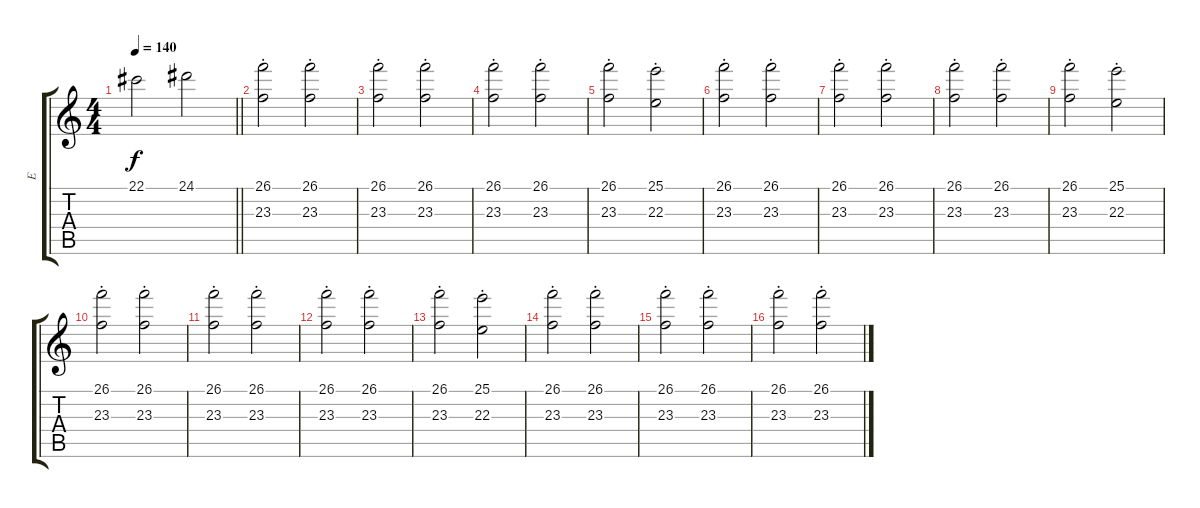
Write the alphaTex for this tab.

\track ("E" "E") {instrument violin}
\staff {score tabs}
\tuning (Eb4 Bb3 Gb3 Db3 Ab2 Db2) {hide}
\ts (4 4)
\tempo 140
\clef g2
\barLineRight lightlight
\ks c
22.1.2{dy f} 24.1.2 |
(26.1{st} 23.3{st}).2 (26.1{st} 23.3{st}).2 |
(26.1{st} 23.3{st}).2 (26.1{st} 23.3{st}).2 |
(26.1{st} 23.3{st}).2 (26.1{st} 23.3{st}).2 |
(26.1{st} 23.3{st}).2 (25.1{st} 22.3{st}).2 |
(26.1{st} 23.3{st}).2 (26.1{st} 23.3{st}).2 |
(26.1{st} 23.3{st}).2 (26.1{st} 23.3{st}).2 |
(26.1{st} 23.3{st}).2 (26.1{st} 23.3{st}).2 |
(26.1{st} 23.3{st}).2 (25.1{st} 22.3{st}).2 |
(26.1{st} 23.3{st}).2 (26.1{st} 23.3{st}).2 |
(26.1{st} 23.3{st}).2 (26.1{st} 23.3{st}).2 |
(26.1{st} 23.3{st}).2 (26.1{st} 23.3{st}).2 |
(26.1{st} 23.3{st}).2 (25.1{st} 22.3{st}).2 |
(26.1{st} 23.3{st}).2 (26.1{st} 23.3{st}).2 |
(26.1{st} 23.3{st}).2 (26.1{st} 23.3{st}).2 |
(26.1{st} 23.3{st}).2 (26.1{st} 23.3{st}).2
